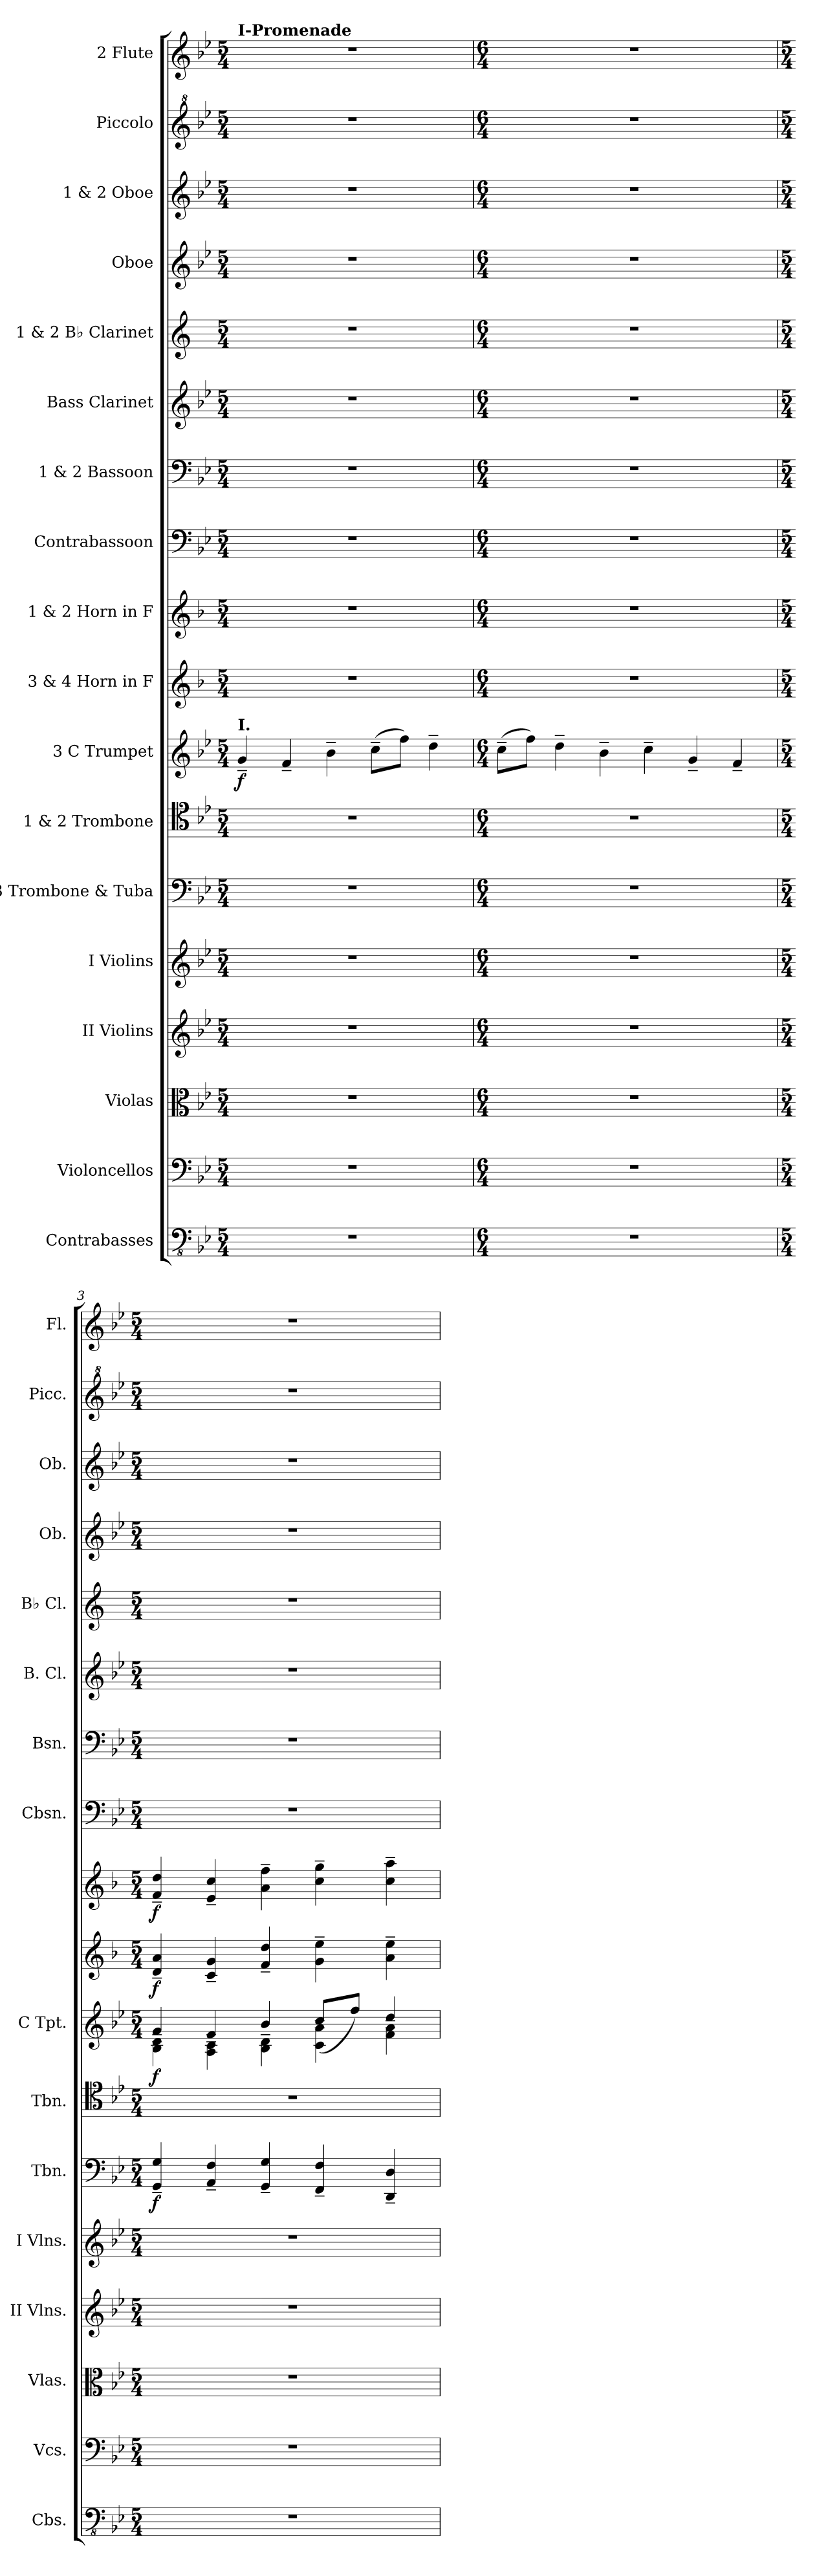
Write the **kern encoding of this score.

**kern	**kern	**kern	**kern	**kern	**kern	**dynam	**kern	**kern	**dynam	**kern	**dynam	**kern	**dynam	**kern	**kern	**kern	**kern	**kern	**kern	**kern	**kern
*part18	*part17	*part16	*part15	*part14	*part13	*part13	*part12	*part11	*part11	*part10	*part10	*part9	*part9	*part8	*part7	*part6	*part5	*part4	*part3	*part2	*part1
*staff18	*staff17	*staff16	*staff15	*staff14	*staff13	*staff13	*staff12	*staff11	*staff11	*staff10	*staff10	*staff9	*staff9	*staff8	*staff7	*staff6	*staff5	*staff4	*staff3	*staff2	*staff1
*I"Contrabasses	*I"Violoncellos	*I"Violas	*I"II Violins	*I"I Violins	*I"3 Trombone  &amp; Tuba	*	*I"1 &amp; 2 Trombone	*I"3 C Trumpet	*	*I"3 &amp; 4 Horn in F	*	*I"1 &amp; 2 Horn in F	*	*I"Contrabassoon	*I"1 &amp; 2 Bassoon	*I"Bass Clarinet	*I"1 &amp; 2 B♭ Clarinet	*I"Oboe	*I"1 &amp; 2 Oboe	*I"Piccolo	*I"2 Flute
*I'Cbs.	*I'Vcs.	*I'Vlas.	*I'II Vlns.	*I'I Vlns.	*I'Tbn.	*	*I'Tbn.	*I'C Tpt.	*	*	*	*	*	*I'Cbsn.	*I'Bsn.	*I'B. Cl.	*I'B♭ Cl.	*I'Ob.	*I'Ob.	*I'Picc.	*I'Fl.
*clefFv4	*clefF4	*clefC3	*clefG2	*clefG2	*clefF4	*	*clefC4	*clefG2	*	*clefG2	*	*clefG2	*	*clefF4	*clefF4	*clefG2	*clefG2	*clefG2	*clefG2	*clefG^2	*clefG2
*	*	*	*	*	*	*	*	*	*	*ITrd4c7	*	*ITrd4c7	*	*ITrd7c12	*	*ITrd8c14	*ITrd1c2	*	*	*ITrd-7c-12	*
*k[b-e-]	*k[b-e-]	*k[b-e-]	*k[b-e-]	*k[b-e-]	*k[b-e-]	*	*k[b-e-]	*k[b-e-]	*	*k[b-e-]	*	*k[b-e-]	*	*k[b-e-]	*k[b-e-]	*k[b-e-]	*k[b-e-]	*k[b-e-]	*k[b-e-]	*k[b-e-]	*k[b-e-]
*M5/4	*M5/4	*M5/4	*M5/4	*M5/4	*M5/4	*	*M5/4	*M5/4	*	*M5/4	*	*M5/4	*	*M5/4	*M5/4	*M5/4	*M5/4	*M5/4	*M5/4	*M5/4	*M5/4
*MM90	*MM90	*MM90	*MM90	*MM90	*MM90	*	*MM90	*MM90	*	*MM90	*	*MM90	*	*MM90	*MM90	*MM90	*MM90	*MM90	*MM90	*MM90	*MM90
=1	=1	=1	=1	=1	=1	=1	=1	=1	=1	=1	=1	=1	=1	=1	=1	=1	=1	=1	=1	=1	=1
!	!	!	!	!	!	!	!	!	!	!	!	!	!	!	!	!	!	!	!	!	!LO:TX:a:B:t=I-Promenade
!	!	!	!	!	!	!	!	!LO:TX:a:B:t=I.	!	!	!	!	!	!	!	!	!	!	!	!	!
!	!	!	!	!	!	!	!	!	!LO:DY:b	!	!	!	!	!	!	!	!	!	!	!	!
4%5r	4%5r	4%5r	4%5r	4%5r	4%5r	.	4%5r	4g~/	f	4%5r	.	4%5r	.	4%5r	4%5r	4%5r	4%5r	4%5r	4%5r	4%5r	4%5r
.	.	.	.	.	.	.	.	4f~/	.	.	.	.	.	.	.	.	.	.	.	.	.
.	.	.	.	.	.	.	.	4b-~\	.	.	.	.	.	.	.	.	.	.	.	.	.
.	.	.	.	.	.	.	.	(8cc~\L	.	.	.	.	.	.	.	.	.	.	.	.	.
.	.	.	.	.	.	.	.	8ff\J)	.	.	.	.	.	.	.	.	.	.	.	.	.
.	.	.	.	.	.	.	.	4dd~\	.	.	.	.	.	.	.	.	.	.	.	.	.
=2	=2	=2	=2	=2	=2	=2	=2	=2	=2	=2	=2	=2	=2	=2	=2	=2	=2	=2	=2	=2	=2
*M6/4	*M6/4	*M6/4	*M6/4	*M6/4	*M6/4	*	*M6/4	*M6/4	*	*M6/4	*	*M6/4	*	*M6/4	*M6/4	*M6/4	*M6/4	*M6/4	*M6/4	*M6/4	*M6/4
1.r	1.r	1.r	1.r	1.r	1.r	.	1.r	(8cc~\L	.	1.r	.	1.r	.	1.r	1.r	1.r	1.r	1.r	1.r	1.r	1.r
.	.	.	.	.	.	.	.	8ff\J)	.	.	.	.	.	.	.	.	.	.	.	.	.
.	.	.	.	.	.	.	.	4dd~\	.	.	.	.	.	.	.	.	.	.	.	.	.
.	.	.	.	.	.	.	.	4b-~\	.	.	.	.	.	.	.	.	.	.	.	.	.
.	.	.	.	.	.	.	.	4cc~\	.	.	.	.	.	.	.	.	.	.	.	.	.
.	.	.	.	.	.	.	.	4g~/	.	.	.	.	.	.	.	.	.	.	.	.	.
.	.	.	.	.	.	.	.	4f~/	.	.	.	.	.	.	.	.	.	.	.	.	.
=3	=3	=3	=3	=3	=3	=3	=3	=3	=3	=3	=3	=3	=3	=3	=3	=3	=3	=3	=3	=3	=3
*M5/4	*M5/4	*M5/4	*M5/4	*M5/4	*M5/4	*	*M5/4	*M5/4	*	*M5/4	*	*M5/4	*	*M5/4	*M5/4	*M5/4	*M5/4	*M5/4	*M5/4	*M5/4	*M5/4
*	*	*	*	*	*	*	*	*^	*	*	*	*	*	*	*	*	*	*	*	*	*
!	!	!	!	!	!	!LO:DY:b	!	!	!	!LO:DY:b	!	!LO:DY:b	!	!LO:DY:b	!	!	!	!	!	!	!	!
4%5r	4%5r	4%5r	4%5r	4%5r	4GG/~ 4G/~	f	4%5r	4B-\~ 4d\~	4g~/	f	4G/~ 4d/~	f	4B-/~ 4g/~	f	4%5r	4%5r	4%5r	4%5r	4%5r	4%5r	4%5r	4%5r
.	.	.	.	.	4AA/~ 4F/~	.	.	4A\~ 4c\~	4f~/	.	4F/~ 4c/~	.	4A/~ 4f/~	.	.	.	.	.	.	.	.	.
.	.	.	.	.	4GG/~ 4G/~	.	.	4B-\~ 4d\~	4b-~/	.	4B-/~ 4g/~	.	4d\~ 4b-\~	.	.	.	.	.	.	.	.	.
.	.	.	.	.	4FF/~ 4F/~	.	.	4c\~ 4a\~	(8cc~/L	.	4c\~ 4a\~	.	4f\~ 4cc\~	.	.	.	.	.	.	.	.	.
.	.	.	.	.	.	.	.	.	8ff/J)	.	.	.	.	.	.	.	.	.	.	.	.	.
.	.	.	.	.	4DD/~ 4D/~	.	.	4f\~ 4a\~	4dd~/	.	4d\~ 4a\~	.	4f\~ 4dd\~	.	.	.	.	.	.	.	.	.
*	*	*	*	*	*	*	*	*v	*v	*	*	*	*	*	*	*	*	*	*	*	*	*
=	=	=	=	=	=	=	=	=	=	=	=	=	=	=	=	=	=	=	=	=	=
*-	*-	*-	*-	*-	*-	*-	*-	*-	*-	*-	*-	*-	*-	*-	*-	*-	*-	*-	*-	*-	*-
